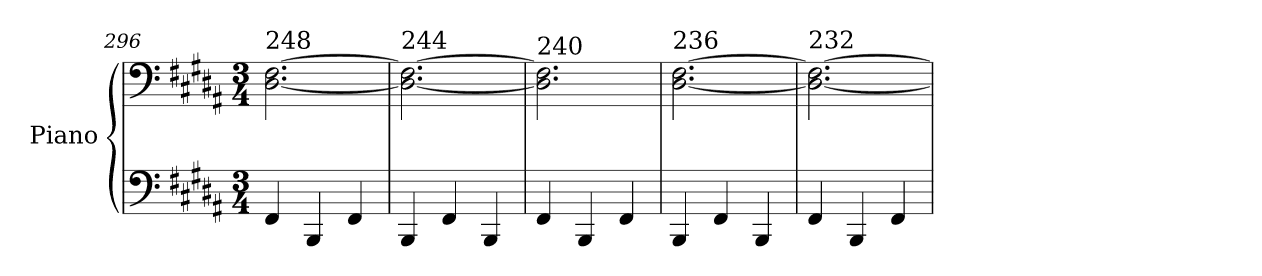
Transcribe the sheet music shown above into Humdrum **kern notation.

**kern	**kern
*part1	*part1
*staff2	*staff1
*I"Piano	*
*I'Pno	*
*clefF4	*clefF4
*k[f#c#g#d#a#]	*k[f#c#g#d#a#]
*B:	*B:
*M3/4	*M3/4
=296	=296
!	!LO:TX:a:t=248
4FF#/	[2.D#\ [2.F#\
4BBB/	.
4FF#/	.
=297	=297
!	!LO:TX:a:t=244
4BBB/	2.D#\_ 2.F#\_
4FF#/	.
4BBB/	.
!!LO:PB:g=z
=298	=298
!	!LO:TX:a:t=240
4FF#/	2.D#\] 2.F#\]
4BBB/	.
4FF#/	.
!!LO:PB:g=z
=299	=299
!	!LO:TX:a:t=236
4BBB/	[2.D#\ [2.F#\
4FF#/	.
4BBB/	.
=300	=300
!	!LO:TX:a:t=232
4FF#/	2.D#\_ 2.F#\_
4BBB/	.
4FF#/	.
=	=
*-	*-
